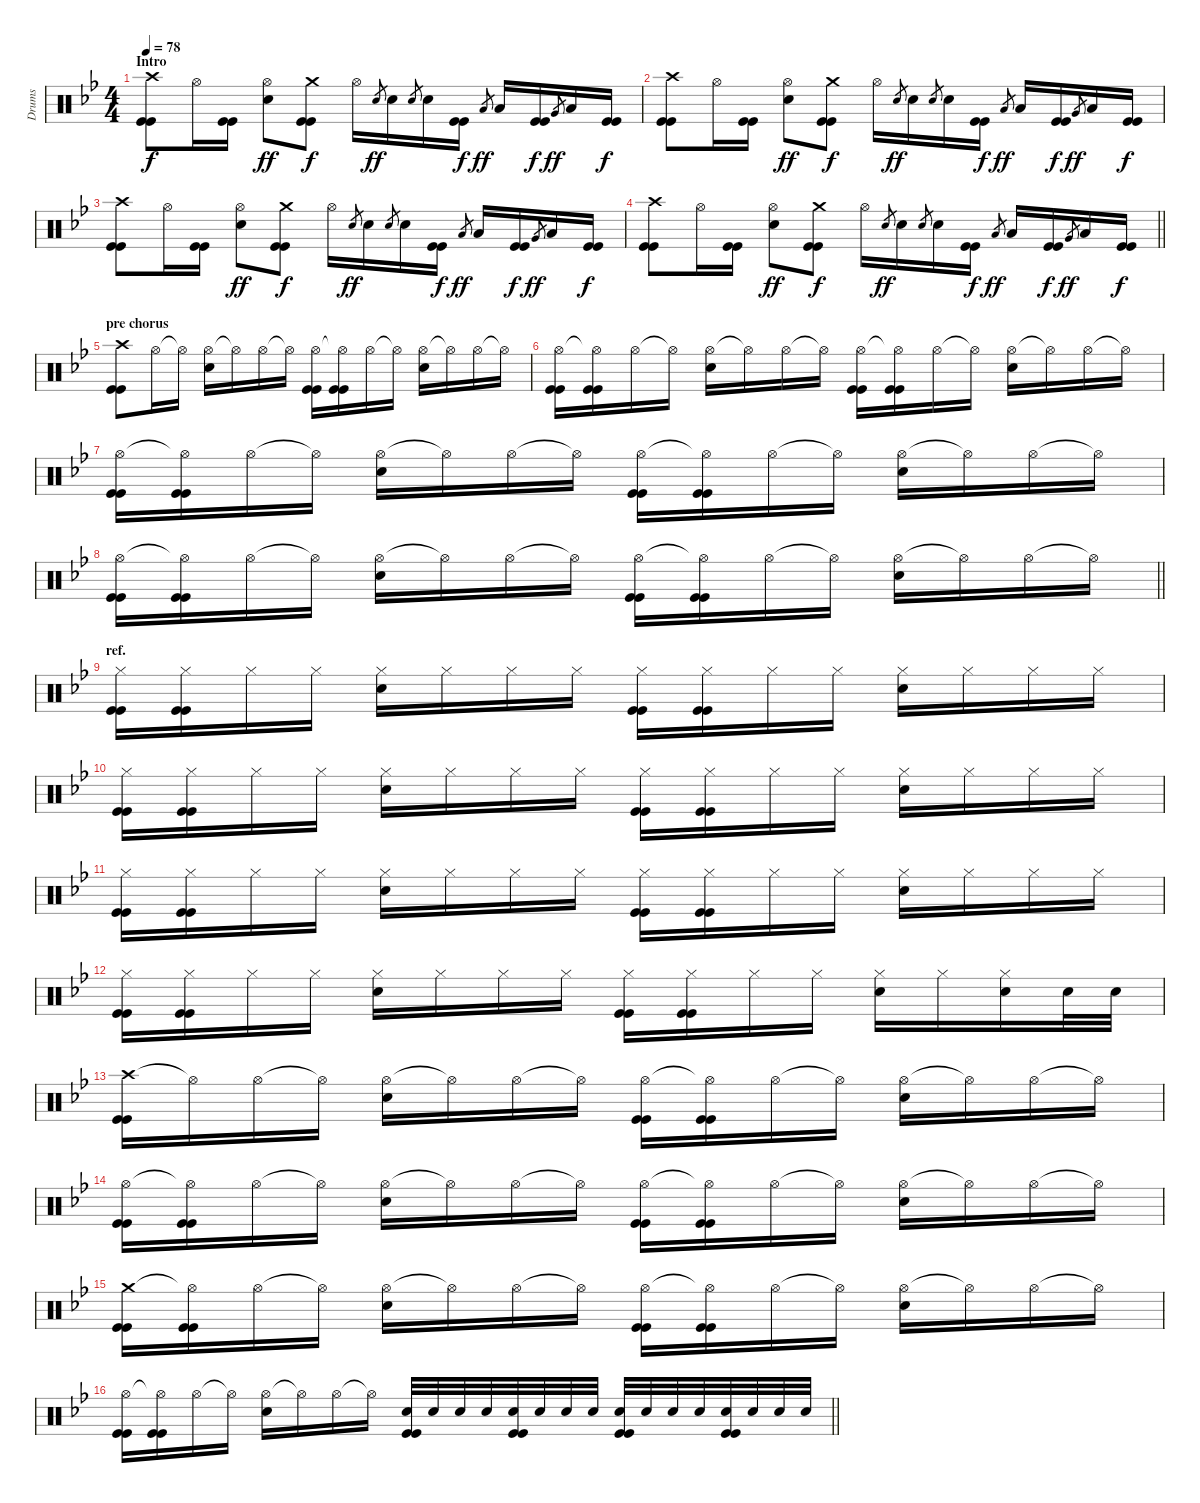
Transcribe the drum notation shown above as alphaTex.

\track ("Drums" "Drums") {instrument percussion}
\staff {score}
\articulation defaults
\ts (4 4)
\section ("" "Intro")
\tempo 78
\clef neutral
\ks gminor
("Crash high (hit)" "Kick (hit)" "Kick (hit)").8{dy f} "Hi-Hat (open)".16 ("Kick (hit)" "Kick (hit)").16 ("Hi-Hat (open)" "Electric Snare (hit)").8{dy ff} ("Crash medium (hit)" "Kick (hit)" "Kick (hit)").8{dy f} "Hi-Hat (open)".16 "Electric Snare (hit)".8{gr dy ff} "Electric Snare (hit)".16 "Electric Snare (hit)".8{gr} "Electric Snare (hit)".16 ("Kick (hit)" "Kick (hit)").16{dy f} "Low Tom (hit)".8{gr dy ff} "Low Tom (hit)".16 ("Kick (hit)" "Kick (hit)").16{dy f} "Very Low Tom (hit)".8{gr dy ff} "Low Floor Tom (hit)".16 ("Kick (hit)" "Kick (hit)").16{dy f} |
("Crash high (hit)" "Kick (hit)" "Kick (hit)").8 "Hi-Hat (open)".16 ("Kick (hit)" "Kick (hit)").16 ("Hi-Hat (open)" "Electric Snare (hit)").8{dy ff} ("Crash medium (hit)" "Kick (hit)" "Kick (hit)").8{dy f} "Hi-Hat (open)".16 "Electric Snare (hit)".8{gr dy ff} "Electric Snare (hit)".16 "Electric Snare (hit)".8{gr} "Electric Snare (hit)".16 ("Kick (hit)" "Kick (hit)").16{dy f} "Low Tom (hit)".8{gr dy ff} "Low Tom (hit)".16 ("Kick (hit)" "Kick (hit)").16{dy f} "Very Low Tom (hit)".8{gr dy ff} "Low Floor Tom (hit)".16 ("Kick (hit)" "Kick (hit)").16{dy f} |
("Crash high (hit)" "Kick (hit)" "Kick (hit)").8 "Hi-Hat (open)".16 ("Kick (hit)" "Kick (hit)").16 ("Hi-Hat (open)" "Electric Snare (hit)").8{dy ff} ("Crash medium (hit)" "Kick (hit)" "Kick (hit)").8{dy f} "Hi-Hat (open)".16 "Electric Snare (hit)".8{gr dy ff} "Electric Snare (hit)".16 "Electric Snare (hit)".8{gr} "Electric Snare (hit)".16 ("Kick (hit)" "Kick (hit)").16{dy f} "Low Tom (hit)".8{gr dy ff} "Low Tom (hit)".16 ("Kick (hit)" "Kick (hit)").16{dy f} "Very Low Tom (hit)".8{gr dy ff} "Low Floor Tom (hit)".16 ("Kick (hit)" "Kick (hit)").16{dy f} |
\barLineRight lightlight
("Crash high (hit)" "Kick (hit)" "Kick (hit)").8 "Hi-Hat (open)".16 ("Kick (hit)" "Kick (hit)").16 ("Hi-Hat (open)" "Electric Snare (hit)").8{dy ff} ("Crash medium (hit)" "Kick (hit)" "Kick (hit)").8{dy f} "Hi-Hat (open)".16 "Electric Snare (hit)".8{gr dy ff} "Electric Snare (hit)".16 "Electric Snare (hit)".8{gr} "Electric Snare (hit)".16 ("Kick (hit)" "Kick (hit)").16{dy f} "Low Tom (hit)".8{gr dy ff} "Low Tom (hit)".16 ("Kick (hit)" "Kick (hit)").16{dy f} "Very Low Tom (hit)".8{gr dy ff} "Low Floor Tom (hit)".16 ("Kick (hit)" "Kick (hit)").16{dy f} |
\section ("" "pre chorus")
("Crash high (hit)" "Kick (hit)" "Kick (hit)").8 "Hi-Hat (open)".16 "Hi-Hat (open)"{t}.16 ("Hi-Hat (open)" "Electric Snare (hit)").16 "Hi-Hat (open)"{t}.16 "Hi-Hat (open)".16 "Hi-Hat (open)"{t}.16 ("Hi-Hat (open)" "Kick (hit)" "Kick (hit)").16 ("Hi-Hat (open)"{t} "Kick (hit)" "Kick (hit)").16 "Hi-Hat (open)".16 "Hi-Hat (open)"{t}.16 ("Hi-Hat (open)" "Electric Snare (hit)").16 "Hi-Hat (open)"{t}.16 "Hi-Hat (open)".16 "Hi-Hat (open)"{t}.16 |
("Hi-Hat (open)" "Kick (hit)" "Kick (hit)").16 ("Hi-Hat (open)"{t} "Kick (hit)" "Kick (hit)").16 "Hi-Hat (open)".16 "Hi-Hat (open)"{t}.16 ("Hi-Hat (open)" "Electric Snare (hit)").16 "Hi-Hat (open)"{t}.16 "Hi-Hat (open)".16 "Hi-Hat (open)"{t}.16 ("Hi-Hat (open)" "Kick (hit)" "Kick (hit)").16 ("Hi-Hat (open)"{t} "Kick (hit)" "Kick (hit)").16 "Hi-Hat (open)".16 "Hi-Hat (open)"{t}.16 ("Hi-Hat (open)" "Electric Snare (hit)").16 "Hi-Hat (open)"{t}.16 "Hi-Hat (open)".16 "Hi-Hat (open)"{t}.16 |
("Hi-Hat (open)" "Kick (hit)" "Kick (hit)").16 ("Hi-Hat (open)"{t} "Kick (hit)" "Kick (hit)").16 "Hi-Hat (open)".16 "Hi-Hat (open)"{t}.16 ("Hi-Hat (open)" "Electric Snare (hit)").16 "Hi-Hat (open)"{t}.16 "Hi-Hat (open)".16 "Hi-Hat (open)"{t}.16 ("Hi-Hat (open)" "Kick (hit)" "Kick (hit)").16 ("Hi-Hat (open)"{t} "Kick (hit)" "Kick (hit)").16 "Hi-Hat (open)".16 "Hi-Hat (open)"{t}.16 ("Hi-Hat (open)" "Electric Snare (hit)").16 "Hi-Hat (open)"{t}.16 "Hi-Hat (open)".16 "Hi-Hat (open)"{t}.16 |
\barLineRight lightlight
("Hi-Hat (open)" "Kick (hit)" "Kick (hit)").16 ("Hi-Hat (open)"{t} "Kick (hit)" "Kick (hit)").16 "Hi-Hat (open)".16 "Hi-Hat (open)"{t}.16 ("Hi-Hat (open)" "Electric Snare (hit)").16 "Hi-Hat (open)"{t}.16 "Hi-Hat (open)".16 "Hi-Hat (open)"{t}.16 ("Hi-Hat (open)" "Kick (hit)" "Kick (hit)").16 ("Hi-Hat (open)"{t} "Kick (hit)" "Kick (hit)").16 "Hi-Hat (open)".16 "Hi-Hat (open)"{t}.16 ("Hi-Hat (open)" "Electric Snare (hit)").16 "Hi-Hat (open)"{t}.16 "Hi-Hat (open)".16 "Hi-Hat (open)"{t}.16 |
\section ("" "ref.")
("Hi-Hat (closed)" "Kick (hit)" "Kick (hit)").16 ("Hi-Hat (closed)" "Kick (hit)" "Kick (hit)").16 "Hi-Hat (closed)".16 "Hi-Hat (closed)".16 ("Hi-Hat (closed)" "Electric Snare (hit)").16 "Hi-Hat (closed)".16 "Hi-Hat (closed)".16 "Hi-Hat (closed)".16 ("Hi-Hat (closed)" "Kick (hit)" "Kick (hit)").16 ("Hi-Hat (closed)" "Kick (hit)" "Kick (hit)").16 "Hi-Hat (closed)".16 "Hi-Hat (closed)".16 ("Hi-Hat (closed)" "Electric Snare (hit)").16 "Hi-Hat (closed)".16 "Hi-Hat (closed)".16 "Hi-Hat (closed)".16 |
("Hi-Hat (closed)" "Kick (hit)" "Kick (hit)").16 ("Hi-Hat (closed)" "Kick (hit)" "Kick (hit)").16 "Hi-Hat (closed)".16 "Hi-Hat (closed)".16 ("Hi-Hat (closed)" "Electric Snare (hit)").16 "Hi-Hat (closed)".16 "Hi-Hat (closed)".16 "Hi-Hat (closed)".16 ("Hi-Hat (closed)" "Kick (hit)" "Kick (hit)").16 ("Hi-Hat (closed)" "Kick (hit)" "Kick (hit)").16 "Hi-Hat (closed)".16 "Hi-Hat (closed)".16 ("Hi-Hat (closed)" "Electric Snare (hit)").16 "Hi-Hat (closed)".16 "Hi-Hat (closed)".16 "Hi-Hat (closed)".16 |
("Hi-Hat (closed)" "Kick (hit)" "Kick (hit)").16 ("Hi-Hat (closed)" "Kick (hit)" "Kick (hit)").16 "Hi-Hat (closed)".16 "Hi-Hat (closed)".16 ("Hi-Hat (closed)" "Electric Snare (hit)").16 "Hi-Hat (closed)".16 "Hi-Hat (closed)".16 "Hi-Hat (closed)".16 ("Hi-Hat (closed)" "Kick (hit)" "Kick (hit)").16 ("Hi-Hat (closed)" "Kick (hit)" "Kick (hit)").16 "Hi-Hat (closed)".16 "Hi-Hat (closed)".16 ("Hi-Hat (closed)" "Electric Snare (hit)").16 "Hi-Hat (closed)".16 "Hi-Hat (closed)".16 "Hi-Hat (closed)".16 |
("Hi-Hat (closed)" "Kick (hit)" "Kick (hit)").16 ("Hi-Hat (closed)" "Kick (hit)" "Kick (hit)").16 "Hi-Hat (closed)".16 "Hi-Hat (closed)".16 ("Hi-Hat (closed)" "Electric Snare (hit)").16 "Hi-Hat (closed)".16 "Hi-Hat (closed)".16 "Hi-Hat (closed)".16 ("Hi-Hat (closed)" "Kick (hit)" "Kick (hit)").16 ("Hi-Hat (closed)" "Kick (hit)" "Kick (hit)").16 "Hi-Hat (closed)".16 "Hi-Hat (closed)".16 ("Hi-Hat (closed)" "Electric Snare (hit)").16 "Hi-Hat (closed)".16 ("Hi-Hat (closed)" "Electric Snare (hit)").16 "Electric Snare (hit)".32 "Electric Snare (hit)".32 |
("Crash high (hit)" "Kick (hit)" "Kick (hit)").16 "Hi-Hat (open)"{t}.16 "Hi-Hat (open)".16 "Hi-Hat (open)"{t}.16 ("Hi-Hat (open)" "Electric Snare (hit)").16 "Hi-Hat (open)"{t}.16 "Hi-Hat (open)".16 "Hi-Hat (open)"{t}.16 ("Hi-Hat (open)" "Kick (hit)" "Kick (hit)").16 ("Hi-Hat (open)"{t} "Kick (hit)" "Kick (hit)").16 "Hi-Hat (open)".16 "Hi-Hat (open)"{t}.16 ("Hi-Hat (open)" "Electric Snare (hit)").16 "Hi-Hat (open)"{t}.16 "Hi-Hat (open)".16 "Hi-Hat (open)"{t}.16 |
("Hi-Hat (open)" "Kick (hit)" "Kick (hit)").16 ("Hi-Hat (open)"{t} "Kick (hit)" "Kick (hit)").16 "Hi-Hat (open)".16 "Hi-Hat (open)"{t}.16 ("Hi-Hat (open)" "Electric Snare (hit)").16 "Hi-Hat (open)"{t}.16 "Hi-Hat (open)".16 "Hi-Hat (open)"{t}.16 ("Hi-Hat (open)" "Kick (hit)" "Kick (hit)").16 ("Hi-Hat (open)"{t} "Kick (hit)" "Kick (hit)").16 "Hi-Hat (open)".16 "Hi-Hat (open)"{t}.16 ("Hi-Hat (open)" "Electric Snare (hit)").16 "Hi-Hat (open)"{t}.16 "Hi-Hat (open)".16 "Hi-Hat (open)"{t}.16 |
("Crash medium (hit)" "Kick (hit)" "Kick (hit)").16 ("Hi-Hat (open)"{t} "Kick (hit)" "Kick (hit)").16 "Hi-Hat (open)".16 "Hi-Hat (open)"{t}.16 ("Hi-Hat (open)" "Electric Snare (hit)").16 "Hi-Hat (open)"{t}.16 "Hi-Hat (open)".16 "Hi-Hat (open)"{t}.16 ("Hi-Hat (open)" "Kick (hit)" "Kick (hit)").16 ("Hi-Hat (open)"{t} "Kick (hit)" "Kick (hit)").16 "Hi-Hat (open)".16 "Hi-Hat (open)"{t}.16 ("Hi-Hat (open)" "Electric Snare (hit)").16 "Hi-Hat (open)"{t}.16 "Hi-Hat (open)".16 "Hi-Hat (open)"{t}.16 |
\barLineRight lightlight
("Hi-Hat (open)" "Kick (hit)" "Kick (hit)").16 ("Hi-Hat (open)"{t} "Kick (hit)" "Kick (hit)").16 "Hi-Hat (open)".16 "Hi-Hat (open)"{t}.16 ("Hi-Hat (open)" "Electric Snare (hit)").16 "Hi-Hat (open)"{t}.16 "Hi-Hat (open)".16 "Hi-Hat (open)"{t}.16 ("Electric Snare (hit)" "Kick (hit)" "Kick (hit)").32 "Electric Snare (hit)".32 "Electric Snare (hit)".32 "Electric Snare (hit)".32 ("Electric Snare (hit)" "Kick (hit)" "Kick (hit)").32 "Electric Snare (hit)".32 "Electric Snare (hit)".32 "Electric Snare (hit)".32 ("Electric Snare (hit)" "Kick (hit)" "Kick (hit)").32 "Electric Snare (hit)".32 "Electric Snare (hit)".32 "Electric Snare (hit)".32 ("Electric Snare (hit)" "Kick (hit)" "Kick (hit)").32 "Electric Snare (hit)".32 "Electric Snare (hit)".32 "Electric Snare (hit)".32
